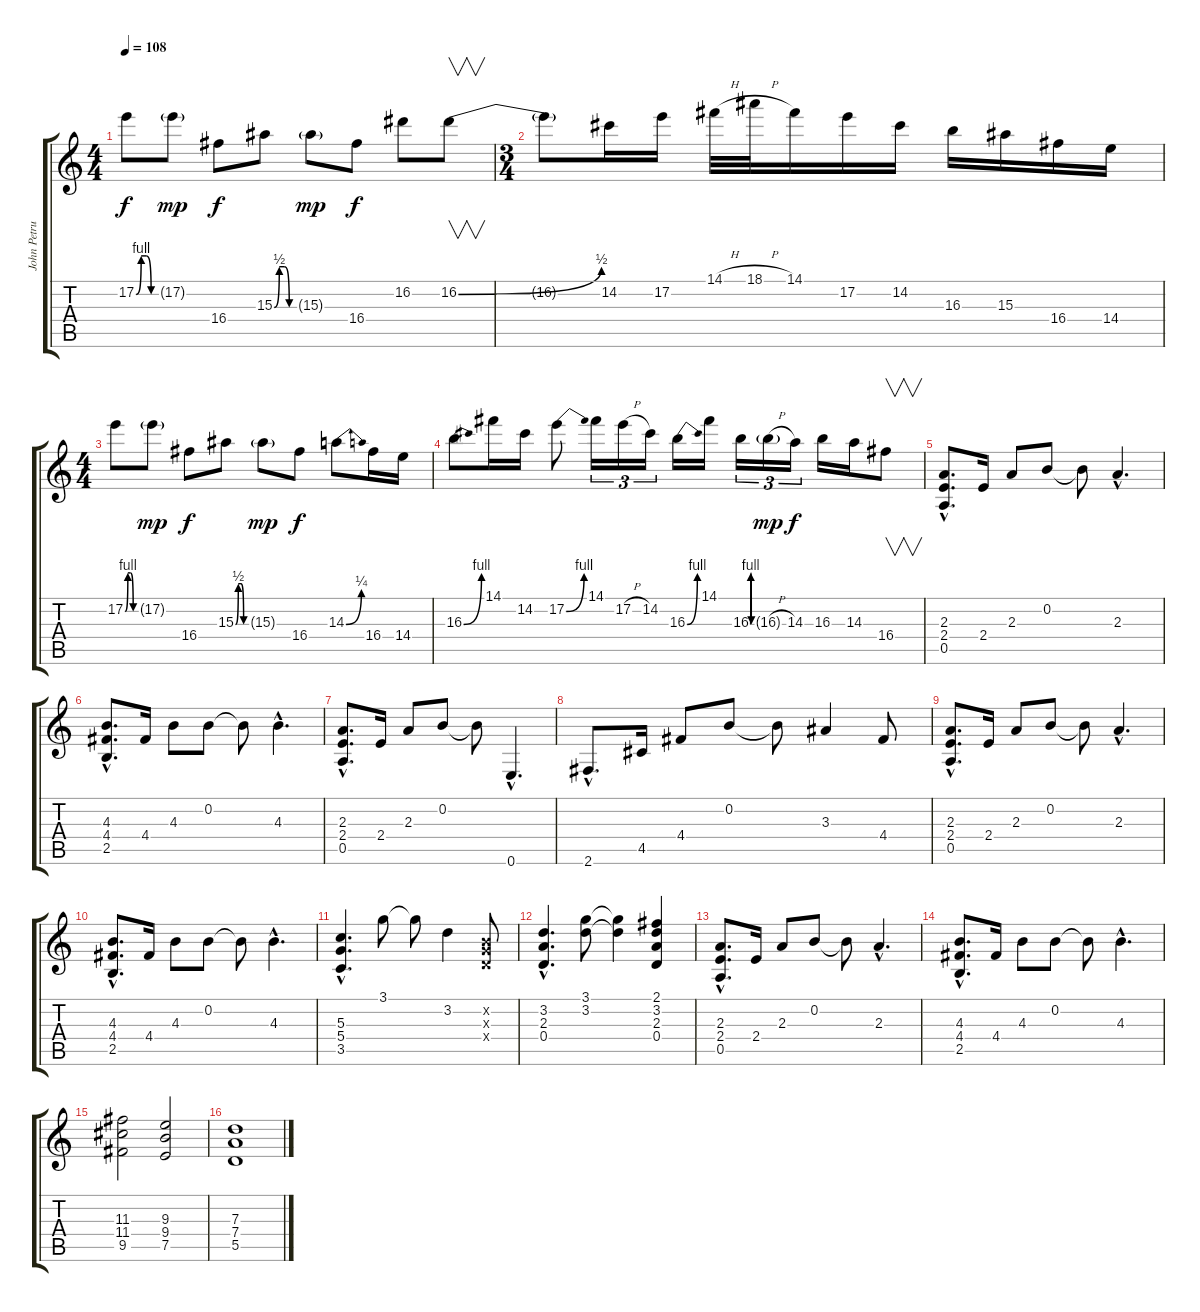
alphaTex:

\track ("John Petrucci - Guitar" "John Petru") {instrument distortionguitar}
\staff {score tabs}
\tuning (E4 B3 G3 D3 A2 E2) {hide}
\ts (4 4)
\tempo 108
\clef g2
\ks c
17.2{be (custom 0 0 15 4 30 4 45 0 60 0)}.8{dy f} 17.2{g}.8{dy mp} 16.4.8{dy f} 15.3{be (custom 0 0 15 2 30 2 45 0 60 0)}.8 15.3{g}.8{dy mp} 16.4.8{dy f} 16.2.8 16.2{be (bend 0 0 60 2)}.8{v} |
\ts (3 4)
16.2{t}.8 14.2.16 17.2.16 14.1{h}.32 18.1{h}.32 14.1.16 17.2.16 14.2.16 16.3.16 15.3.16 16.4.16 14.4.16 |
\ts (4 4)
17.2{be (custom 0 0 15 4 30 4 45 0 60 0)}.8 17.2{g}.8{dy mp} 16.4.8{dy f} 15.3{be (custom 0 0 15 2 30 2 45 0 60 0)}.8 15.3{g}.8{dy mp} 16.4.8{dy f} 14.3{be (bend 0 0 60 1)}.8 16.4.16 14.4.16 |
16.3{be (bend 0 0 60 4)}.8 14.1.16 14.2.16 17.2{be (bend 0 0 60 4)}.8 14.1.16{tu (3 2)} 17.2{h}.16{tu (3 2)} 14.2.16{tu (3 2)} 16.3{be (bend 0 0 60 4)}.16 14.1.16 16.3{be (custom 0 0 15 4 30 4 45 0 60 0)}.16{tu (3 2)} 16.3{h g}.16{tu (3 2) dy mp} 14.3.16{tu (3 2) dy f} 16.3.16 14.3.16 16.4.8{v} |
(2.3{hac} 2.4{hac} 0.5{hac}).8{d} 2.4.16 2.3.8 0.2.8 0.2{t}.8 2.3{hac}.4{d} |
(4.3{hac} 4.4{hac} 2.5{hac}).8{d} 4.4.16 4.3.8 0.2.8 0.2{t}.8 4.3{hac}.4{d} |
(2.3{hac} 2.4{hac} 0.5{hac}).8{d} 2.4.16 2.3.8 0.2.8 0.2{t}.8 0.6{hac}.4{d} |
2.6{hac}.8{d} 4.5.16 4.4.8 0.2.8 0.2{t}.8 3.3.4 4.4.8 |
(2.3{hac} 2.4{hac} 0.5{hac}).8{d} 2.4.16 2.3.8 0.2.8 0.2{t}.8 2.3{hac}.4{d} |
(4.3{hac} 4.4{hac} 2.5{hac}).8{d} 4.4.16 4.3.8 0.2.8 0.2{t}.8 4.3{hac}.4{d} |
(5.3{hac} 5.4{hac} 3.5{hac}).4{d} 3.1.8 3.1{t}.8 3.2.4 (0.2{x} 0.3{x} 0.4{x}).8 |
(3.2{hac} 2.3{hac} 0.4{hac}).4{d} (3.1 3.2).8 (3.1{t} 3.2{t}).4 (2.1 3.2 2.3 0.4).4 |
(2.3{hac} 2.4{hac} 0.5{hac}).8{d} 2.4.16 2.3.8 0.2.8 0.2{t}.8 2.3{hac}.4{d} |
(4.3{hac} 4.4{hac} 2.5{hac}).8{d} 4.4.16 4.3.8 0.2.8 0.2{t}.8 4.3{hac}.4{d} |
(11.3 11.4 9.5).2 (9.3 9.4 7.5).2 |
(7.3 7.4 5.5).1
